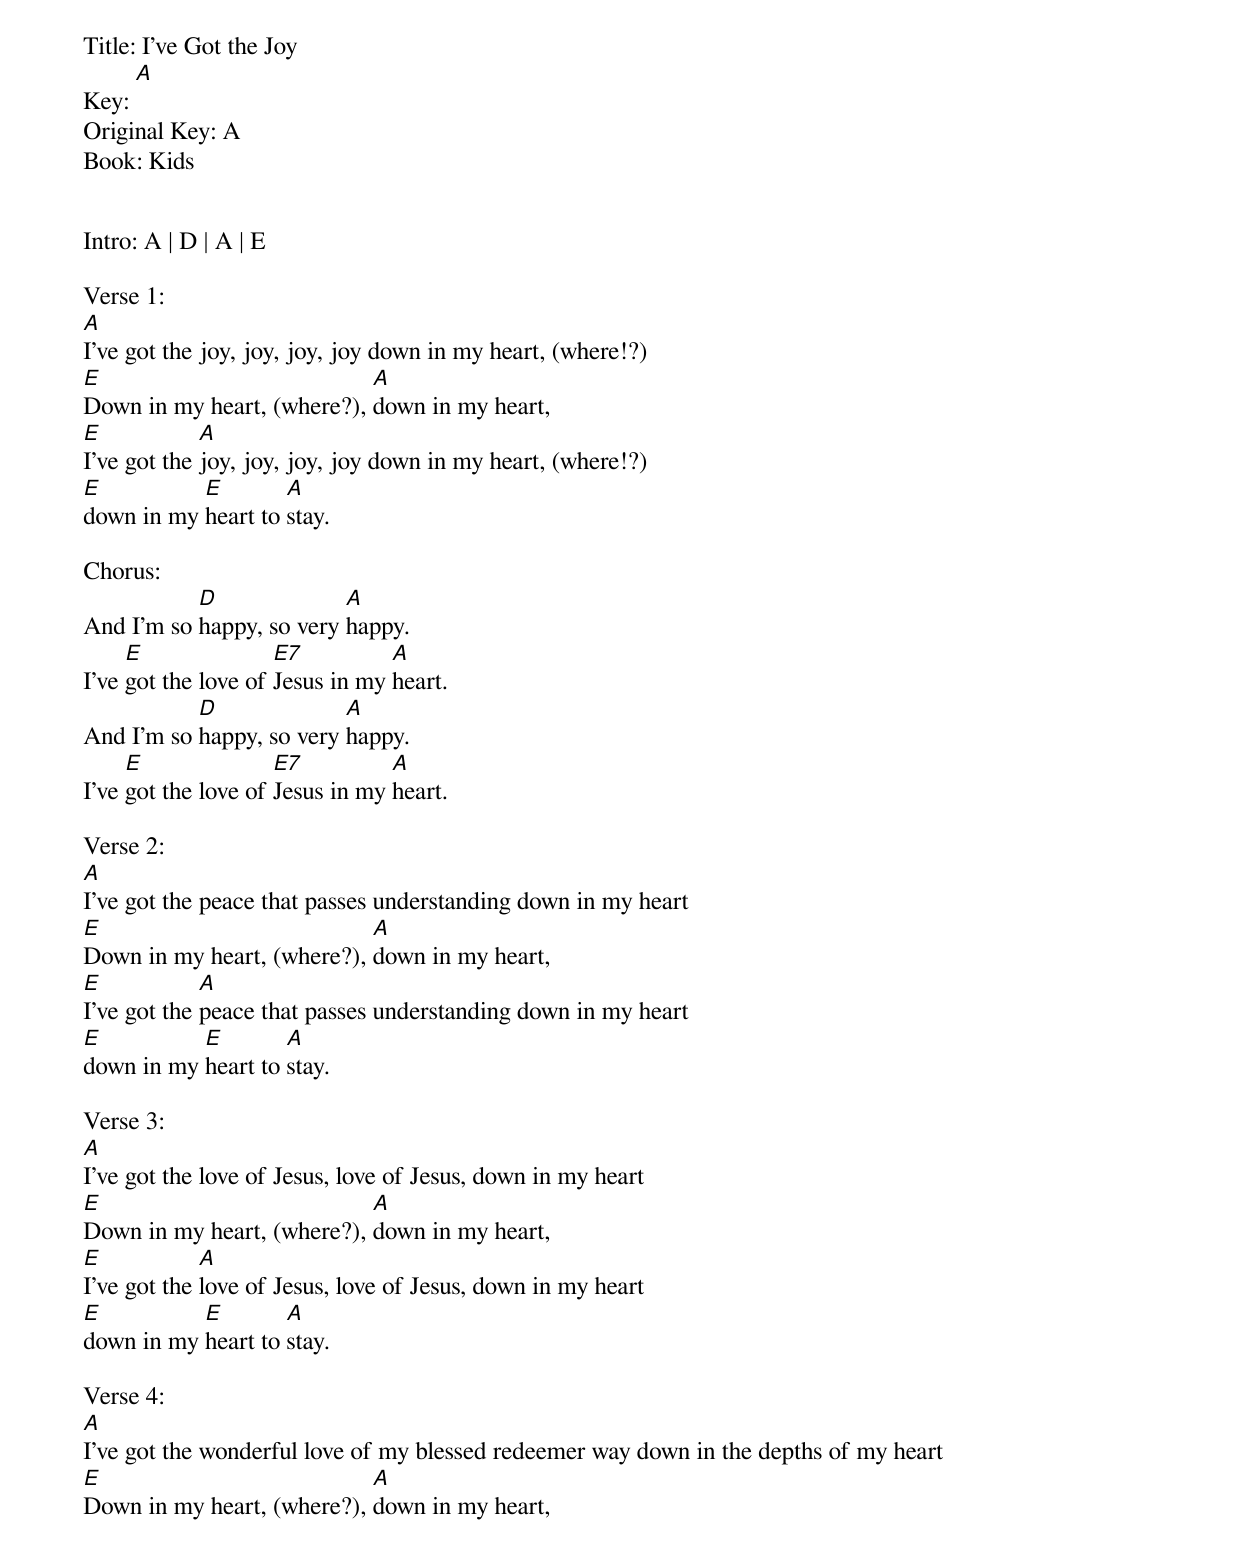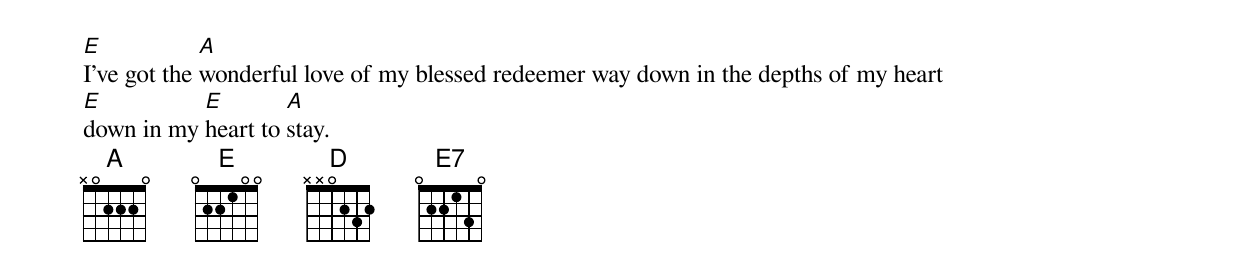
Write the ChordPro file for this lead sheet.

Title: I’ve Got the Joy
Key: [A]
Original Key: A
Book: Kids


Intro: A | D | A | E

Verse 1:
[A]I’ve got the joy, joy, joy, joy down in my heart, (where!?)
[E]Down in my heart, (where?), [A]down in my heart,
[E]I’ve got the [A]joy, joy, joy, joy down in my heart, (where!?)
[E]down in my [E]heart to [A]stay.

Chorus:
And I’m so [D]happy, so very [A]happy.
I’ve [E]got the love of [E7]Jesus in my [A]heart.
And I’m so [D]happy, so very [A]happy.
I’ve [E]got the love of [E7]Jesus in my [A]heart.

Verse 2:
[A]I’ve got the peace that passes understanding down in my heart
[E]Down in my heart, (where?), [A]down in my heart,
[E]I’ve got the [A]peace that passes understanding down in my heart
[E]down in my [E]heart to [A]stay.

Verse 3:
[A]I’ve got the love of Jesus, love of Jesus, down in my heart
[E]Down in my heart, (where?), [A]down in my heart,
[E]I’ve got the [A]love of Jesus, love of Jesus, down in my heart
[E]down in my [E]heart to [A]stay.

Verse 4:
[A]I’ve got the wonderful love of my blessed redeemer way down in the depths of my heart
[E]Down in my heart, (where?), [A]down in my heart,
[E]I’ve got the [A]wonderful love of my blessed redeemer way down in the depths of my heart
[E]down in my [E]heart to [A]stay.
